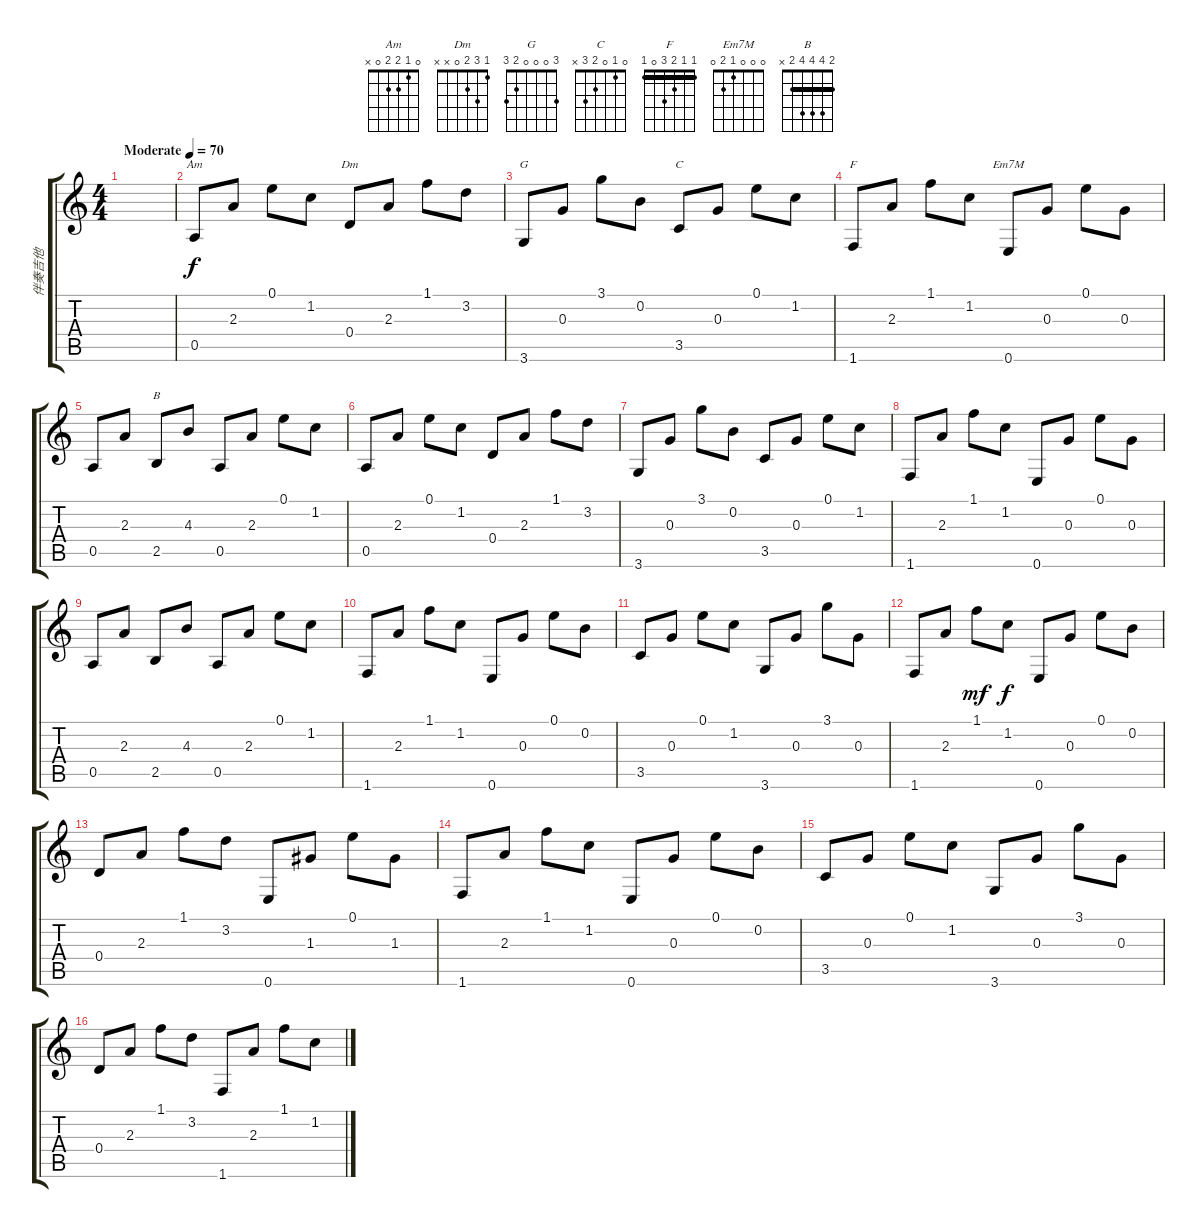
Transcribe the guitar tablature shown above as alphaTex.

\track ("伴奏吉他" "伴奏吉他") {instrument acousticguitarsteel}
\staff {score tabs}
\tuning (E4 B3 G3 D3 A2 E2) {hide}
\chord ("Am" 0 1 2 2 0 x)
\chord ("Dm" 1 3 2 0 x x)
\chord ("G" 3 0 0 0 2 3)
\chord ("C" 0 1 0 2 3 x)
\chord ("F" 1 1 2 3 0 1) {barre 1}
\chord ("Em7M" 0 0 0 1 2 0)
\chord ("B" 2 4 4 4 2 x) {barre 2}
\ts (4 4)
\tempo (70 "Moderate")
\clef g2
\ks c
|
0.5.8{ch "Am"} 2.3.8 0.1.8 1.2.8 0.4.8{ch "Dm"} 2.3.8 1.1.8 3.2.8 |
3.6.8{ch "G"} 0.3.8 3.1.8 0.2.8 3.5.8{ch "C"} 0.3.8 0.1.8 1.2.8 |
1.6.8{ch "F"} 2.3.8 1.1.8 1.2.8 0.6.8{ch "Em7M" txt ""} 0.3.8 0.1.8 0.3.8 |
0.5.8 2.3.8 2.5.8{ch "B"} 4.3.8 0.5.8 2.3.8 0.1.8 1.2.8 |
0.5.8 2.3.8 0.1.8 1.2.8 0.4.8 2.3.8 1.1.8 3.2.8 |
3.6.8 0.3.8 3.1.8 0.2.8 3.5.8 0.3.8 0.1.8 1.2.8 |
1.6.8 2.3.8 1.1.8 1.2.8 0.6.8 0.3.8 0.1.8 0.3.8 |
0.5.8 2.3.8 2.5.8 4.3.8 0.5.8 2.3.8 0.1.8 1.2.8 |
1.6.8 2.3.8 1.1.8 1.2.8 0.6.8 0.3.8 0.1.8 0.2.8 |
3.5.8 0.3.8 0.1.8 1.2.8 3.6.8 0.3.8 3.1.8 0.3.8 |
1.6.8 2.3.8 1.1.8{dy mf} 1.2.8{dy f} 0.6.8 0.3.8 0.1.8 0.2.8 |
0.4.8 2.3.8 1.1.8 3.2.8 0.6.8 1.3.8 0.1.8 1.3.8 |
1.6.8 2.3.8 1.1.8 1.2.8 0.6.8 0.3.8 0.1.8 0.2.8 |
3.5.8 0.3.8 0.1.8 1.2.8 3.6.8 0.3.8 3.1.8 0.3.8 |
0.4.8 2.3.8 1.1.8 3.2.8 1.6.8 2.3.8 1.1.8 1.2.8
